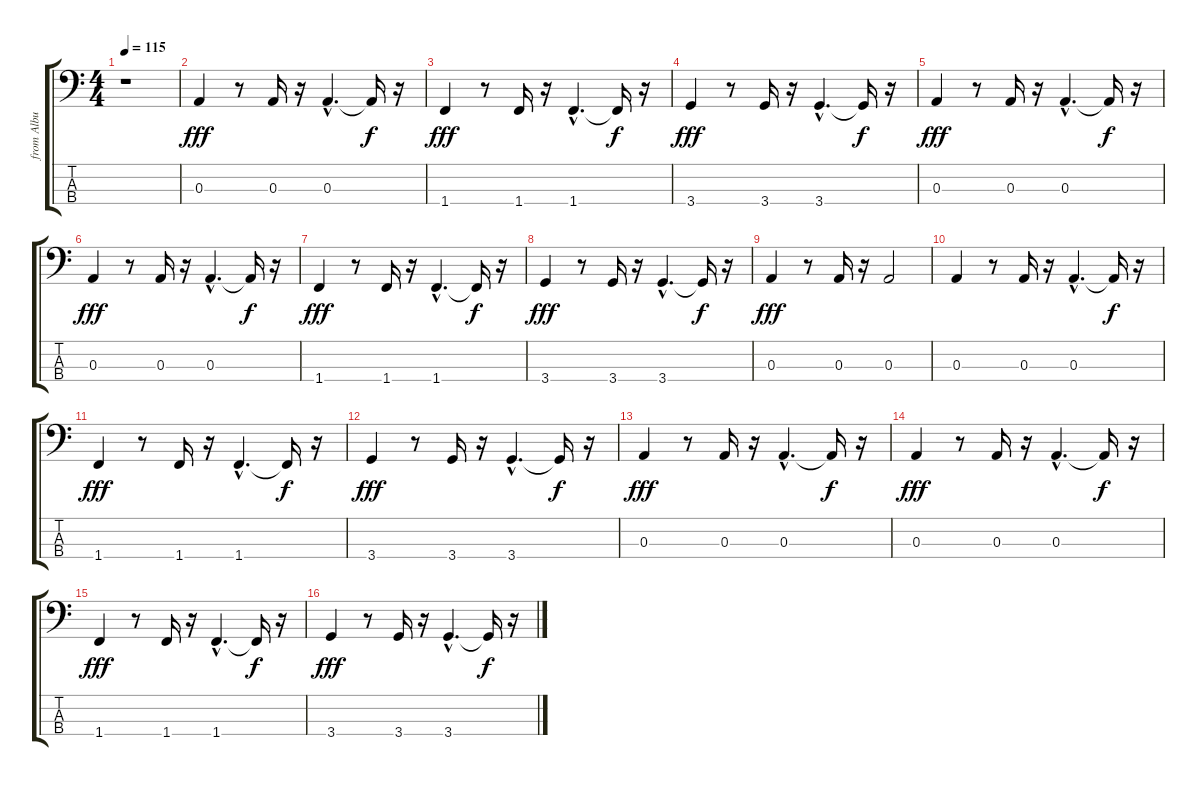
\track (" from Album Shamora" " from Albu") {instrument fretlessbass}
\staff {score tabs}
\tuning (G2 D2 A1 E1) {hide}
\ts (4 4)
\tempo 115
\clef f4
\ks c
r.1{dy fff instrument fretlessbass} |
0.3.4 r.8 0.3.16 r.16 0.3{hac}.4{d} 0.3{t}.16{dy f} r.16 |
1.4.4{dy fff} r.8 1.4.16 r.16 1.4{hac}.4{d} 1.4{t}.16{dy f} r.16 |
3.4.4{dy fff} r.8 3.4.16 r.16 3.4{hac}.4{d} 3.4{t}.16{dy f} r.16 |
0.3.4{dy fff} r.8 0.3.16 r.16 0.3{hac}.4{d} 0.3{t}.16{dy f} r.16 |
0.3.4{dy fff} r.8 0.3.16 r.16 0.3{hac}.4{d} 0.3{t}.16{dy f} r.16 |
1.4.4{dy fff} r.8 1.4.16 r.16 1.4{hac}.4{d} 1.4{t}.16{dy f} r.16 |
3.4.4{dy fff} r.8 3.4.16 r.16 3.4{hac}.4{d} 3.4{t}.16{dy f} r.16 |
0.3.4{dy fff} r.8 0.3.16 r.16 0.3.2 |
0.3.4 r.8 0.3.16 r.16 0.3{hac}.4{d} 0.3{t}.16{dy f} r.16 |
1.4.4{dy fff} r.8 1.4.16 r.16 1.4{hac}.4{d} 1.4{t}.16{dy f} r.16 |
3.4.4{dy fff} r.8 3.4.16 r.16 3.4{hac}.4{d} 3.4{t}.16{dy f} r.16 |
0.3.4{dy fff} r.8 0.3.16 r.16 0.3{hac}.4{d} 0.3{t}.16{dy f} r.16 |
0.3.4{dy fff} r.8 0.3.16 r.16 0.3{hac}.4{d} 0.3{t}.16{dy f} r.16 |
1.4.4{dy fff} r.8 1.4.16 r.16 1.4{hac}.4{d} 1.4{t}.16{dy f} r.16 |
3.4.4{dy fff} r.8 3.4.16 r.16 3.4{hac}.4{d} 3.4{t}.16{dy f} r.16
